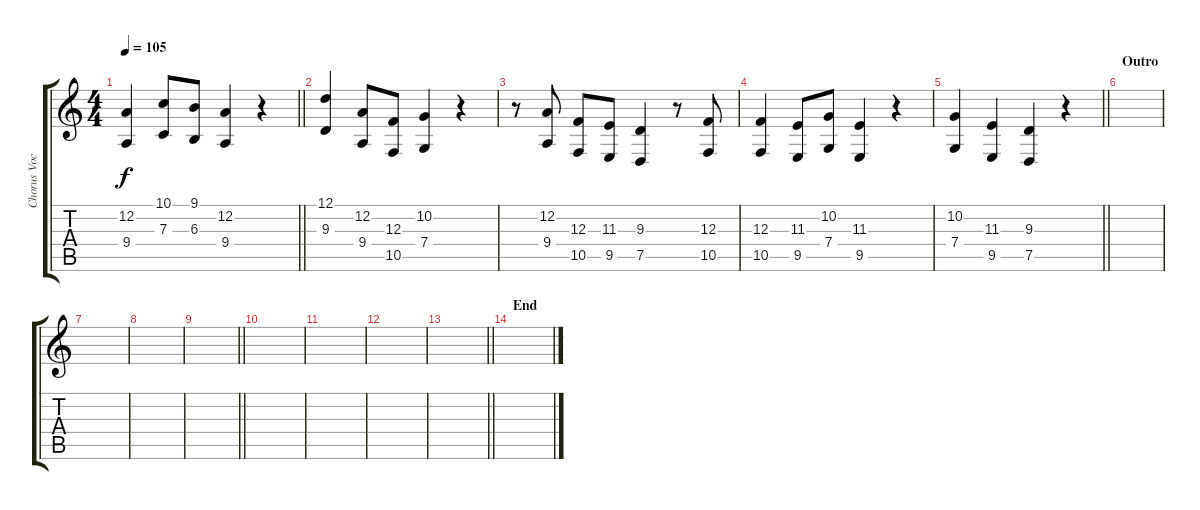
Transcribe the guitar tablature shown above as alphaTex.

\track ("Chorus Vocals" "Chorus Voc") {instrument pad4choir}
\staff {score tabs}
\tuning (D4 A3 F3 C3 G2 D2) {hide}
\ts (4 4)
\tempo 105
\clef g2
\barLineRight lightlight
\ks c
(12.2 9.4).4{dy f} (10.1 7.3).8 (9.1 6.3).8 (12.2 9.4).4 r.4 |
\section ("" "")
(12.1 9.3).4 (12.2 9.4).8 (12.3 10.5).8 (10.2 7.4).4 r.4 |
r.8 (12.2 9.4).8 (12.3 10.5).8 (11.3 9.5).8 (9.3 7.5).4 r.8 (12.3 10.5).8 |
(12.3 10.5).4 (11.3 9.5).8 (10.2 7.4).8 (11.3 9.5).4 r.4 |
\barLineRight lightlight
(10.2 7.4).4 (11.3 9.5).4 (9.3 7.5).4 r.4 |
\section ("" "Outro")
|
|
|
\barLineRight lightlight
|
\section ("" "")
|
|
|
\barLineRight lightlight
|
\section ("" "End")
